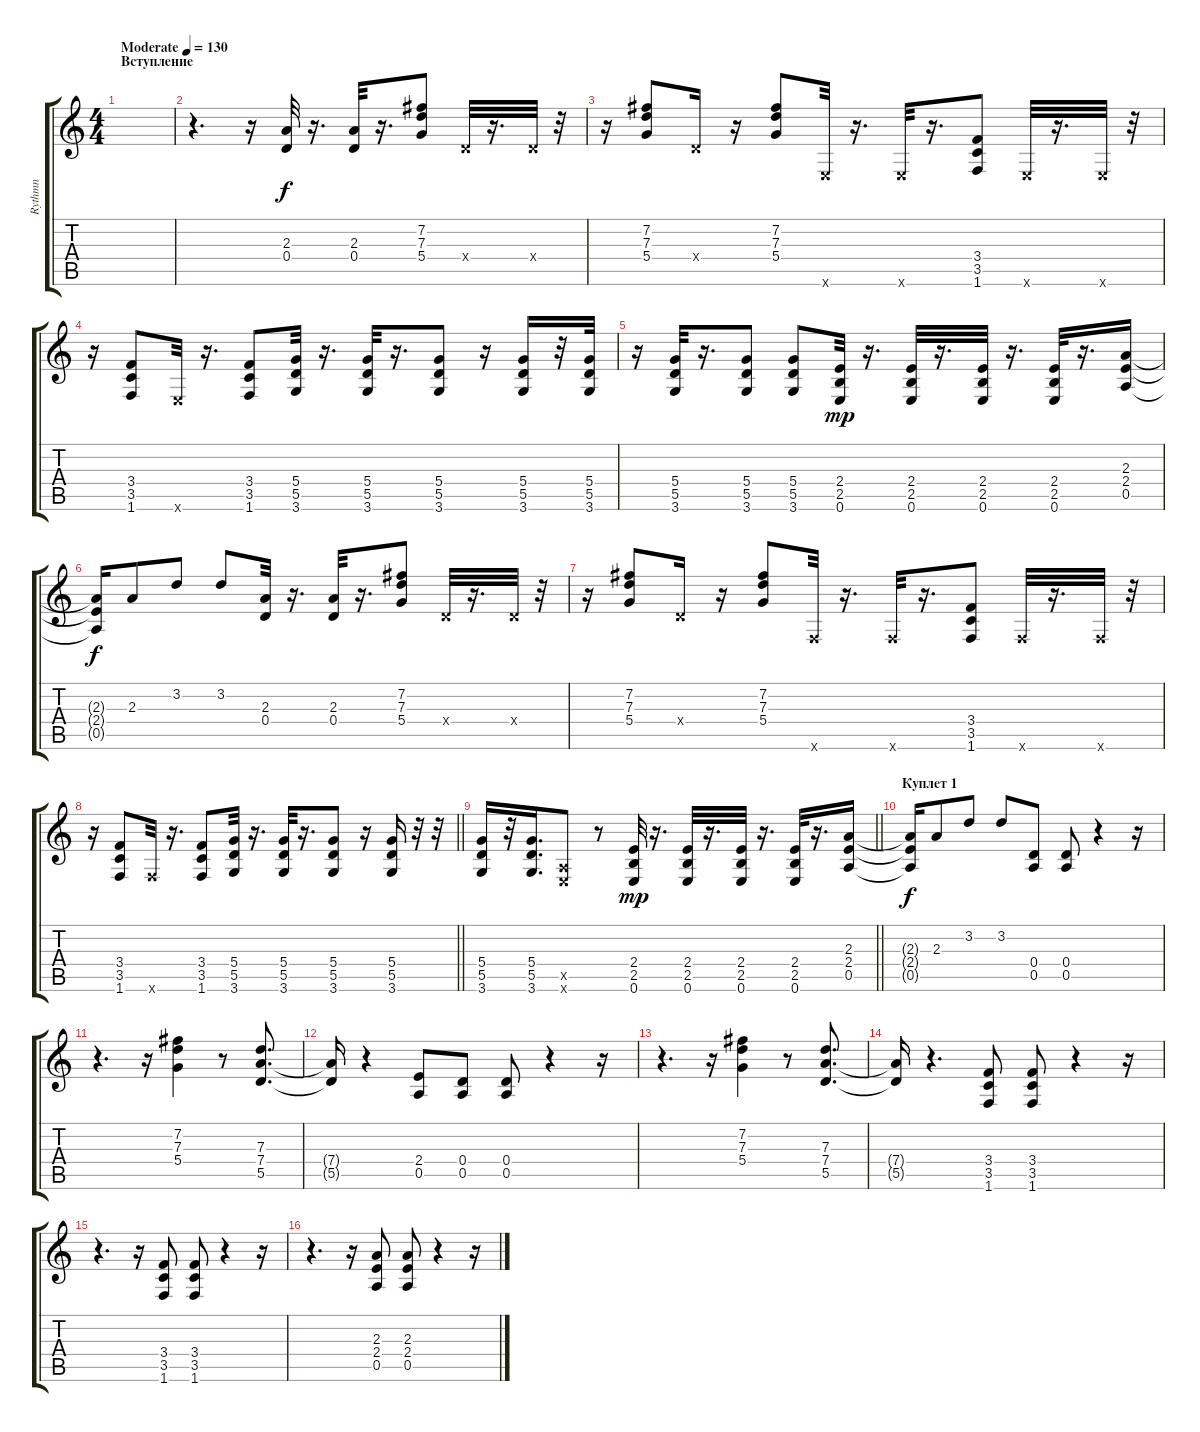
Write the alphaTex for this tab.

\track ("Rythmn" "Rythmn") {instrument overdrivenguitar}
\staff {score tabs}
\tuning (E4 B3 G3 D3 A2 E2) {hide}
\ts (4 4)
\section ("" "Вступление")
\tempo (130 "Moderate")
\clef g2
\ks c
|
r.4{d} r.16 (2.3 0.4).32 r.16{d} (2.3 0.4).32 r.16{d} (7.2 7.3 5.4).8 0.4{x}.32 r.16{d} 0.4{x}.32 r.32 |
r.16 (7.2 7.3 5.4).8 0.4{x}.16 r.16 (7.2 7.3 5.4).8 0.6{x}.32 r.16{d} 0.6{x}.32 r.16{d} (3.4 3.5 1.6).8 0.6{x}.32 r.16{d} 0.6{x}.32 r.32 |
r.16 (3.4 3.5 1.6).8 0.6{x}.32 r.16{d} (3.4 3.5 1.6).8 (5.4 5.5 3.6).32 r.16{d} (5.4 5.5 3.6).32 r.16{d} (5.4 5.5 3.6).8 r.16 (5.4 5.5 3.6).16 r.32 (5.4 5.5 3.6).32 |
r.16 (5.4 5.5 3.6).32 r.16{d} (5.4 5.5 3.6).8 (5.4 5.5 3.6).8 (2.4 2.5 0.6).32{dy mp} r.16{d} (2.4 2.5 0.6).32 r.16{d} (2.4 2.5 0.6).32 r.16{d} (2.4 2.5 0.6).32 r.16{d} (2.3 2.4 0.5).16 |
(2.3{t} 2.4{t} 0.5{t}).16{dy f} 2.3.8 3.2.8 3.2.8 (2.3 0.4).32 r.16{d} (2.3 0.4).32 r.16{d} (7.2 7.3 5.4).8 0.4{x}.32 r.16{d} 0.4{x}.32 r.32 |
r.16 (7.2 7.3 5.4).8 0.4{x}.16 r.16 (7.2 7.3 5.4).8 1.6{x}.32 r.16{d} 1.6{x}.32 r.16{d} (3.4 3.5 1.6).8 1.6{x}.32 r.16{d} 1.6{x}.32 r.32 |
\barLineRight lightlight
r.16 (3.4 3.5 1.6).8 1.6{x}.32 r.16{d} (3.4 3.5 1.6).8 (5.4 5.5 3.6).32 r.16{d} (5.4 5.5 3.6).32 r.16{d} (5.4 5.5 3.6).8 r.16 (5.4 5.5 3.6).16 r.32 r.32 |
\section ("" "")
\barLineRight lightlight
(5.4 5.5 3.6).16 r.32 (5.4 5.5 3.6).16{d} (0.5{x} 0.6{x}).8 r.8 (2.4 2.5 0.6).32{dy mp} r.16{d} (2.4 2.5 0.6).32 r.16{d} (2.4 2.5 0.6).32 r.16{d} (2.4 2.5 0.6).32 r.16{d} (2.3 2.4 0.5).16 |
\section ("" "Куплет 1")
(2.3{t} 2.4{t} 0.5{t}).16{dy f} 2.3.8 3.2.8 3.2.8 (0.4 0.5).8 (0.4 0.5).8 r.4 r.16 |
r.4{d} r.16 (7.2 7.3 5.4).4 r.8 (7.3 7.4 5.5).8{d} |
(7.4{t} 5.5{t}).16 r.4 (2.4 0.5).8 (0.4 0.5).8 (0.4 0.5).8 r.4 r.16 |
r.4{d} r.16 (7.2 7.3 5.4).4 r.8 (7.3 7.4 5.5).8{d} |
(7.4{t} 5.5{t}).16 r.4{d} (3.4 3.5 1.6).8 (3.4 3.5 1.6).8 r.4 r.16 |
r.4{d} r.16 (3.4 3.5 1.6).8 (3.4 3.5 1.6).8 r.4 r.16 |
r.4{d} r.16 (2.3 2.4 0.5).8 (2.3 2.4 0.5).8 r.4 r.16
